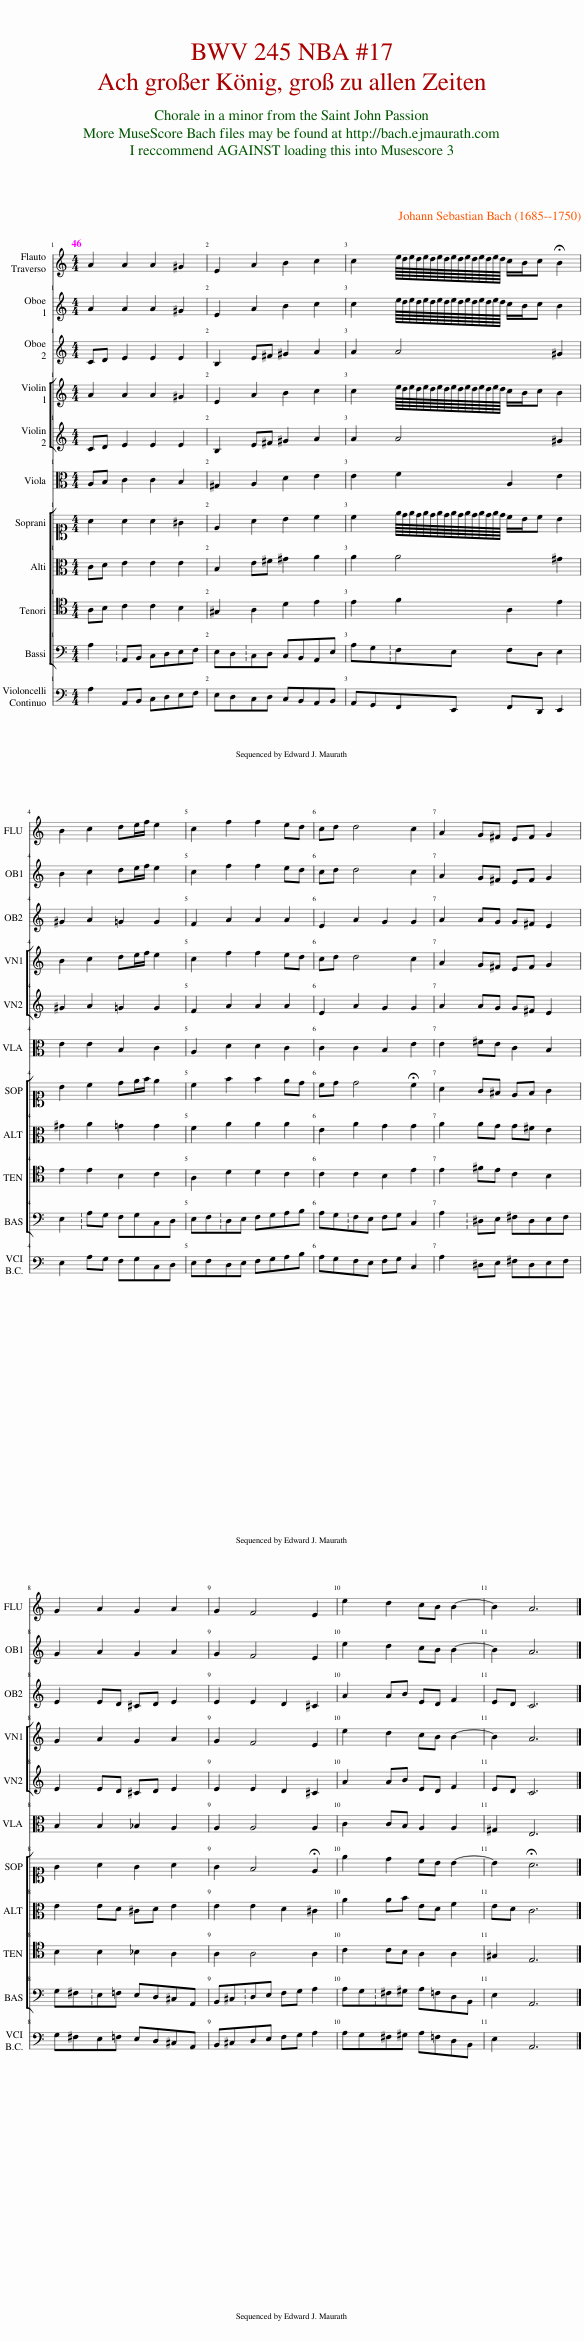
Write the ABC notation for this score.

X:1
%%score 1 2 3 [ 4 5 ] 6 [ 7 8 9 10 ] [ 11 12 ] [ 13 14 ] 15 { 16 | 17 }
L:1/8
Q:1/4=46
M:4/4
I:linebreak $
K:C
V:1 treble
V:2 treble
V:3 treble
V:4 treble
V:5 treble
V:6 alto
V:7 alto1
V:8 alto
V:9 tenor
V:10 bass
V:11 bass
V:12 bass
V:13 bass
V:14 bass
V:15 treble
V:16 treble
V:17 bass
V:1
 A2 A2 A2 ^G2 | E2 A2 B2 c2 | c2 e/8d/8e/8d/8e/8d/8e/8d/8e/8d/8e/8d/8e/8d/8e/8d/8 c/B/c !fermata!B2 |$ B2 c2 de/f/ e2 | c2 f2 f2 ed | %5
 cd d4 c2 | A2 G^F EF G2 |$ G2 A2 G2 A2 | G2 F4 E2 | e2 d2 cB B2- | %10
 B2 A6 |] %11
V:2
 A2 A2 A2 ^G2 | E2 A2 B2 c2 | c2 e/8d/8e/8d/8e/8d/8e/8d/8e/8d/8e/8d/8e/8d/8e/8d/8 c/B/c B2 |$ B2 c2 de/f/ e2 | c2 f2 f2 ed | %5
 cd d4 c2 | A2 G^F EF G2 |$ G2 A2 G2 A2 | G2 F4 E2 | e2 d2 cB B2- | %10
 B2 A6 |] %11
V:3
 CD E2 E2 E2 | B,2 E^F ^G2 A2 | A2 A4 ^G2 |$ ^G2 A2 =G2 G2 | F2 A2 A2 A2 | %5
 E2 A2 G2 G2 | A2 AG G^F E2 |$ E2 ED ^CD E2 | E2 E2 D2 ^C2 | A2 AB ED F2 | %10
 ED C6 |] %11
V:4
 A2 A2 A2 ^G2 | E2 A2 B2 c2 | c2 e/8d/8e/8d/8e/8d/8e/8d/8e/8d/8e/8d/8e/8d/8e/8d/8 c/B/c B2 |$ B2 c2 de/f/ e2 | c2 f2 f2 ed | %5
 cd d4 c2 | A2 G^F EF G2 |$ G2 A2 G2 A2 | G2 F4 E2 | e2 d2 cB B2- | %10
 B2 A6 |] %11
V:5
 CD E2 E2 E2 | B,2 E^F ^G2 A2 | A2 A4 ^G2 |$ ^G2 A2 =G2 G2 | F2 A2 A2 A2 | %5
 E2 A2 G2 G2 | A2 AG G^F E2 |$ E2 ED ^CD E2 | E2 E2 D2 ^C2 | A2 AB ED F2 | %10
 ED C6 |] %11
V:6
 A,B, C2 C2 B,2 | ^G,2 A,2 D2 E2 | E2 F2 A,2 E2 |$ E2 E2 B,2 C2 | A,2 D2 D2 C2 | %5
 C2 C2 B,2 E2 | E2 ^FE C2 B,2 |$ B,2 B,2 _B,2 A,2 | A,2 A,4 A,2 | C2 CB, A,2 A,2 | %10
 ^G,2 E,6 |] %11
V:7
 A2 A2 A2 ^G2 | E2 A2 B2 c2 | c2 e/8d/8e/8d/8e/8d/8e/8d/8e/8d/8e/8d/8e/8d/8e/8d/8 c/B/c B2 |$ B2 c2 de/f/ e2 | c2 f2 f2 ed | %5
 cd d4 !fermata!c2 | A2 G^F EF G2 |$ G2 A2 G2 A2 | G2 F4 !fermata!E2 | e2 d2 cB B2- | %10
 B2 !fermata!A6 |] %11
V:8
 CD E2 E2 E2 | B,2 E^F ^G2 A2 | A2 A4 ^G2 |$ ^G2 A2 =G2 G2 | F2 A2 A2 A2 | %5
 E2 A2 G2 G2 | A2 AG G^F E2 |$ E2 ED ^CD E2 | E2 E2 D2 ^C2 | A2 AB ED F2 | %10
 ED C6 |] %11
V:9
 A,B, C2 C2 B,2 | ^G,2 A,2 D2 E2 | E2 F2 A,2 E2 |$ E2 E2 B,2 C2 | A,2 D2 D2 C2 | %5
 C2 C2 B,2 E2 | E2 ^FE C2 B,2 |$ B,2 B,2 _B,2 A,2 | A,2 A,4 A,2 | C2 CB, A,2 A,2 | %10
 ^G,2 E,6 |] %11
V:10
 A,2 A,,B,, C,D,E,F, | E,D,C,D, C,B,,A,,E, | A,G,F,E, F,D, E,2 |$ E,2 A,G, F,G,C,D, | E,F,D,E, F,G,A,B, | %5
 A,G,F,E, F,G, C,2 | A,2 ^D,E, ^F,D,E,F, |$ G,^F,E,=F, E,D,^C,A,, | B,,^C,D,E, F,G, A,2 | A,G,^F,^G, A,=F,D,B,, | %10
 E,2 A,,6 |] %11
V:11
 A,2 A,, B,, C, D, E, F, | E, D, C, D, C, B,, A,, B,, | A,, G,, F,, E,, F,, D,, E,,2 |$ E,2 A, G, F, G, C, D, | E, F, D, E, F, G, A, B, | %5
 A, G, F, E, F, G, C,2 | A,2 ^D, E, ^F, D, E, F, |$ G, ^F, E, =F, E, D, ^C, A,, | B,, ^C, D, E, F, G, A,2 | A, G, ^F, ^G, A, =F, D, B,, | %10
 E,2 A,,6 |] %11
V:12
 A,,2 A,,, B,,, C,, D,, E,, F,, | E,, D,, C,, D,, C,, B,,, A,,, B,,, | A,,, G,,, F,,, E,,, F,,, D,,, E,,,2 |$ E,,2 A,, G,, F,, G,, C,, D,, | E,, F,, D,, E,, F,, G,, A,, B,, | %5
 A,, G,, F,, E,, F,, G,, C,,2 | A,,2 ^D,, E,, ^F,, D,, E,, F,, |$ G,, ^F,, E,, =F,, E,, D,, ^C,, A,,, | B,,, ^C,, D,, E,, F,, G,, A,,2 | A,, G,, ^F,, ^G,, A,, =F,, D,, B,,, | %10
 E,,2 A,,,6 |] %11
V:13
 A,2 A,,B,, C,D,E,F, | E,D,C,D, C,B,,A,,B,, | A,,G,,F,,E,, F,,D,, E,,2 |$ E,2 A,G, F,G,C,D, | E,F,D,E, F,G,A,B, | %5
 A,G,F,E, F,G, C,2 | A,2 ^D,E, ^F,D,E,F, |$ G,^F,E,=F, E,D,^C,A,, | B,,^C,D,E, F,G, A,2 | A,G,^F,^G, A,=F,D,B,, | %10
 E,2 A,,6 |] %11
V:14
 A,2 A,, B,, C, D, E, F, | E, D, C, D, C, B,, A,, B,, | A,, G,, F,, E,, F,, D,, E,,2 |$ E,2 A, G, F, G, C, D, | E, F, D, E, F, G, A, B, | %5
 A, G, F, E, F, G, C,2 | A,2 ^D, E, ^F, D, E, F, |$ G, ^F, E, =F, E, D, ^C, A,, | B,, ^C, D, E, F, G, A,2 | A, G, ^F, ^G, A, =F, D, B,, | %10
 E,2 A,,6 |] %11
V:15
 [CEA] D [CE]2 [CE]2 [B,E]2 | [B,^G]2 [EG] ^F G2 A2 | A2 A4 [E^G]2 |$ [E^G]2 [EA]2 =G2 [CEG]2 | [FA]2 [DFA]2 A2 A2 | %5
 E2 [CA]2 [GB]2 [CEG]2 | [EA]2 [^D^FA] [EG] C [DF] [EG] F |$ [EG]2 E D ^C D E2 | E2 E2 D2 ^C2 | [CA]2 [^FA] [^GB] E D =F2 | %10
 [B,DE^G] [D_A] [C=A]6 |] %11
V:16
 [CEA] B, [CE]2 [CE]2 [B,E]2 | [^G,B,]2 A,2 D2 E2 | E2 F2 A,2 E2 |$ E2 E2 B,2 C2 | A,2 D2 D2 C2 | %5
 [CEA]2 [A,C]2 [G,B,]2 [CE]2 | [CEA]2 [^F,A,^D] [G,E] C2 B,2 |$ [B,E]2 B,2 _B,2 A,2 | A,2 A,4 A,2 | C2 [A,C] B, E D [F,A,D] B, | %10
 [^G,B,DE^G] [B,DE_A] [E,A,C=A]6 |] %11
V:17
 A,2 A,, B,, C, D, E, F, | E, D, C, [D,^F,] [C,^G,] B,, [A,,E,A,] [B,,B,] | [A,,A,] [G,,G,] [F,,F,A,] [E,,E,] [F,,F,] [D,,D,] [E,,E,^G,]2 |$ [E,^G,]2 [A,C] =G, [F,D] G, [C,E,G,] D, | E, F, [D,F,A,] E, [F,A,] G, A, B, | %5
 A, G, F, E, F, G, C,2 | A,2 ^D, E, ^F, D, E, F, |$ G, ^F, E, =F, E, D, ^C, A,, | B,, ^C, D, E, F, G, A,2 | A, G, ^F, ^G, A, =F, D, B,, | %10
 E,2 A,,6 |] %11
